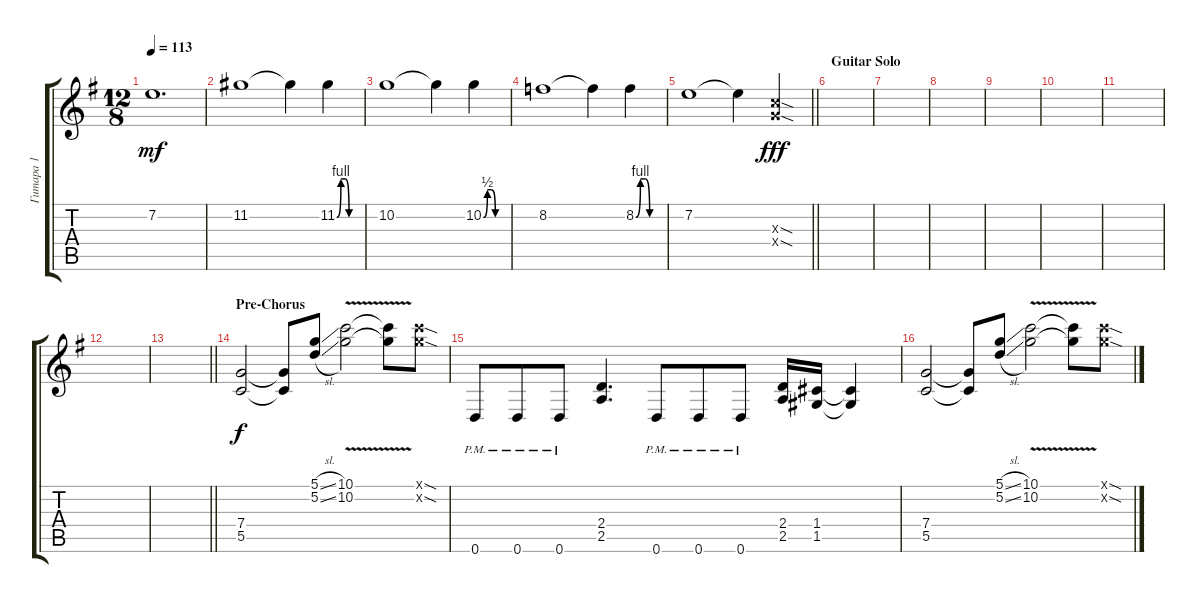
\track ("Гитара 1" "Гитара 1") {instrument distortionguitar}
\staff {score tabs}
\tuning (D4 A3 F3 C3 G2 D2) {hide}
\ts (12 8)
\tempo 113
\clef g2
\ks eminor
7.2.1{d dy mf} |
11.2.1 11.2{t}.4 11.2{be (custom 0 0 10 4 20 4 30 0 60 0)}.4 |
10.2.1 10.2{t}.4 10.2{be (custom 0 0 10 2 20 2 30 0 60 0)}.4 |
8.2.1 8.2{t}.4 8.2{be (custom 0 0 10 4 20 4 30 0 60 0)}.4 |
\barLineRight lightlight
7.2.1 7.2{t}.4 (7.3{sod x} 7.4{sod x}).4{dy fff} |
\section ("" "Guitar Solo")
|
|
|
|
|
|
|
\barLineRight lightlight
|
\section ("" "Pre-Chorus")
(7.4 5.5).2{dy f} (7.4{t} 5.5{t}).8 (5.1{sl} 5.2{sl}).8 (10.1 10.2{v}).2 (10.1{t} 10.2{t}).8 (10.1{sod x} 10.2{sod x}).8 |
0.6{pm}.8 0.6{pm}.8 0.6{pm}.8 (2.4 2.5).4{d} 0.6{pm}.8 0.6{pm}.8 0.6{pm}.8 (2.4 2.5).16 (1.4 1.5).16 (1.4{t} 1.5{t}).4 |
(7.4 5.5).2 (7.4{t} 5.5{t}).8 (5.1{sl} 5.2{sl}).8 (10.1 10.2{v}).2 (10.1{t} 10.2{t}).8 (10.1{sod x} 10.2{sod x}).8
